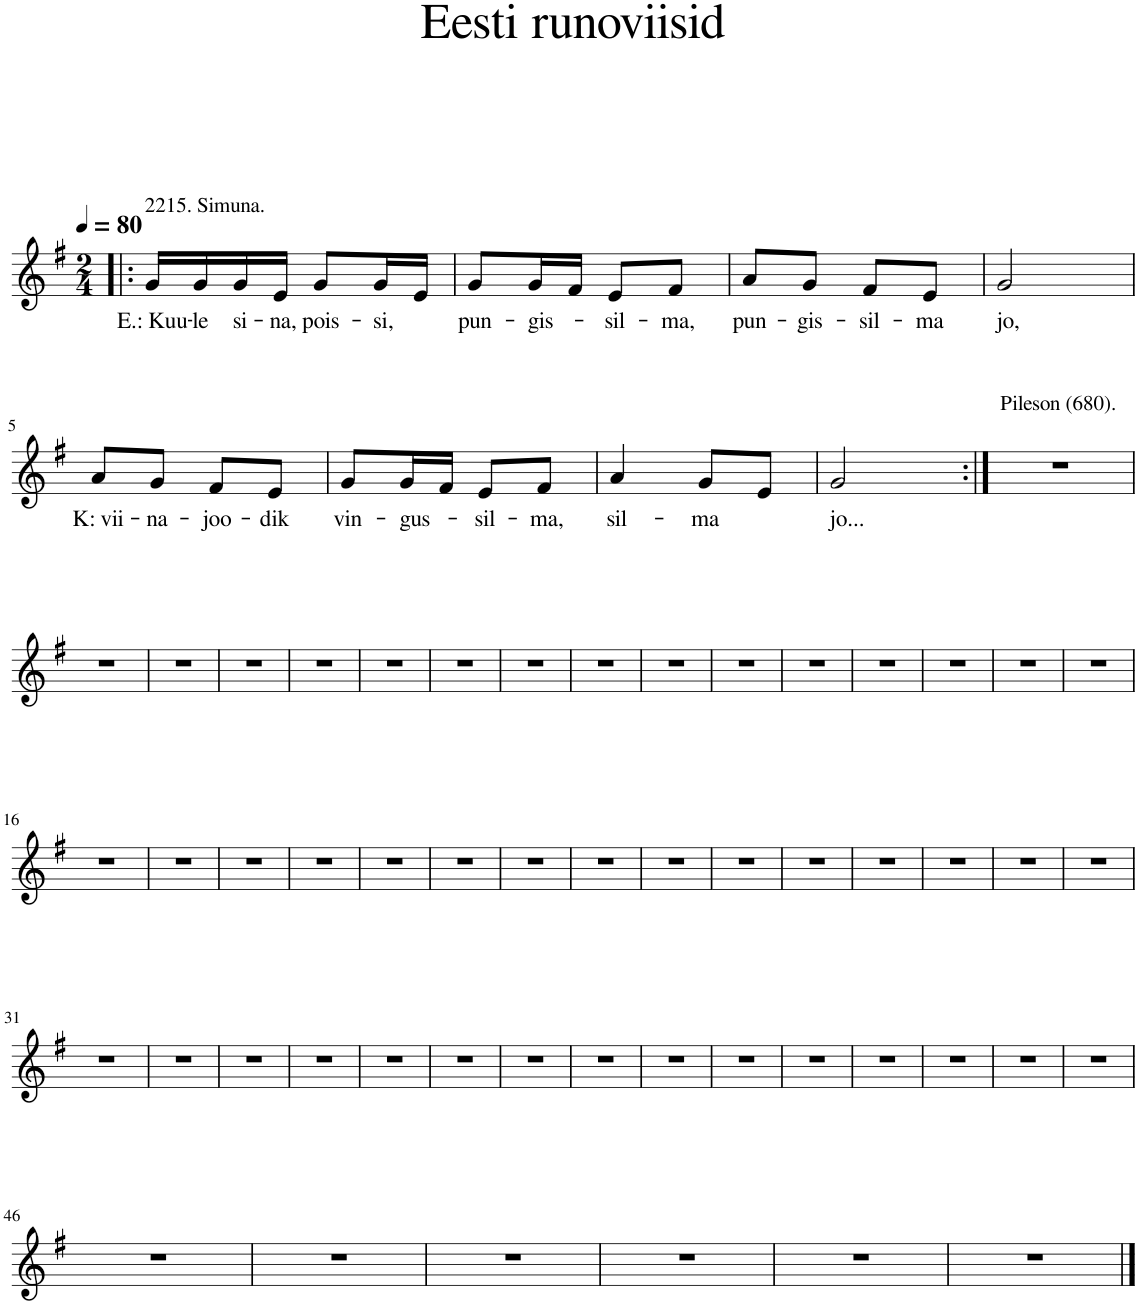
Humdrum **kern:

**kern	**text
*part1	*part1
*staff1	*staff1
*I"Piano	*
*I'Pno.	*
*clefG2	*
*k[f#]	*
*M2/4	*
*MM80	*
=1!|:	=1!|:
!LO:TX:a:t=2215. Simuna.	!
!	!LO:LY:b
16g/LL	E.: Kuu-
!	!LO:LY:b
16g/	-le
!	!LO:LY:b
16g/	si-
!	!LO:LY:b
16e/JJ	-na,
!	!LO:LY:b
8g/L	pois-
!	!LO:LY:b
16g/L	-si,
16e/JJ	.
=2	=2
!	!LO:LY:b
8g/L	pun-
!	!LO:LY:b
16g/L	-gis-
16f#/JJ	.
!	!LO:LY:b
8e/L	-sil-
!	!LO:LY:b
8f#/J	-ma,
=3	=3
!	!LO:LY:b
8a/L	pun-
!	!LO:LY:b
8g/J	-gis-
!	!LO:LY:b
8f#/L	-sil-
!	!LO:LY:b
8e/J	-ma
=4	=4
!	!LO:LY:b
2g/	jo,
!!LO:LB:g=z
=5	=5
!	!LO:LY:b
8a/L	K: vii-
!	!LO:LY:b
8g/J	-na-
!	!LO:LY:b
8f#/L	-joo-
!	!LO:LY:b
8e/J	-dik
=6	=6
!	!LO:LY:b
8g/L	vin-
!	!LO:LY:b
16g/L	-gus-
16f#/JJ	.
!	!LO:LY:b
8e/L	-sil-
!	!LO:LY:b
8f#/J	-ma,
=7	=7
!	!LO:LY:b
4a/	sil-
!	!LO:LY:b
8g/L	-ma
8e/J	.
=8	=8
!	!LO:LY:b
2g/	jo...
=9:|!	=9:|!
!LO:TX:a:t=Pileson (680).	!
2r	.
!!LO:LB:g=z
=1	=1
2r	.
=2	=2
2r	.
=3	=3
2r	.
=4	=4
2r	.
=5	=5
2r	.
=6	=6
2r	.
=7	=7
2r	.
=8	=8
2r	.
=9	=9
2r	.
=10	=10
2r	.
=11	=11
2r	.
=12	=12
2r	.
=13	=13
2r	.
=14	=14
2r	.
=15	=15
2r	.
!!LO:LB:g=z
=16	=16
2r	.
=17	=17
2r	.
=18	=18
2r	.
=19	=19
2r	.
=20	=20
2r	.
=21	=21
2r	.
=22	=22
2r	.
=23	=23
2r	.
=24	=24
2r	.
=25	=25
2r	.
=26	=26
2r	.
=27	=27
2r	.
=28	=28
2r	.
=29	=29
2r	.
=30	=30
2r	.
!!LO:LB:g=z
=31	=31
2r	.
=32	=32
2r	.
=33	=33
2r	.
=34	=34
2r	.
=35	=35
2r	.
=36	=36
2r	.
=37	=37
2r	.
=38	=38
2r	.
=39	=39
2r	.
=40	=40
2r	.
=41	=41
2r	.
=42	=42
2r	.
=43	=43
2r	.
=44	=44
2r	.
=45	=45
2r	.
!!LO:LB:g=z
=46	=46
2r	.
=47	=47
2r	.
=48	=48
2r	.
=49	=49
2r	.
=50	=50
2r	.
=51	=51
2r	.
==	==
*-	*-
